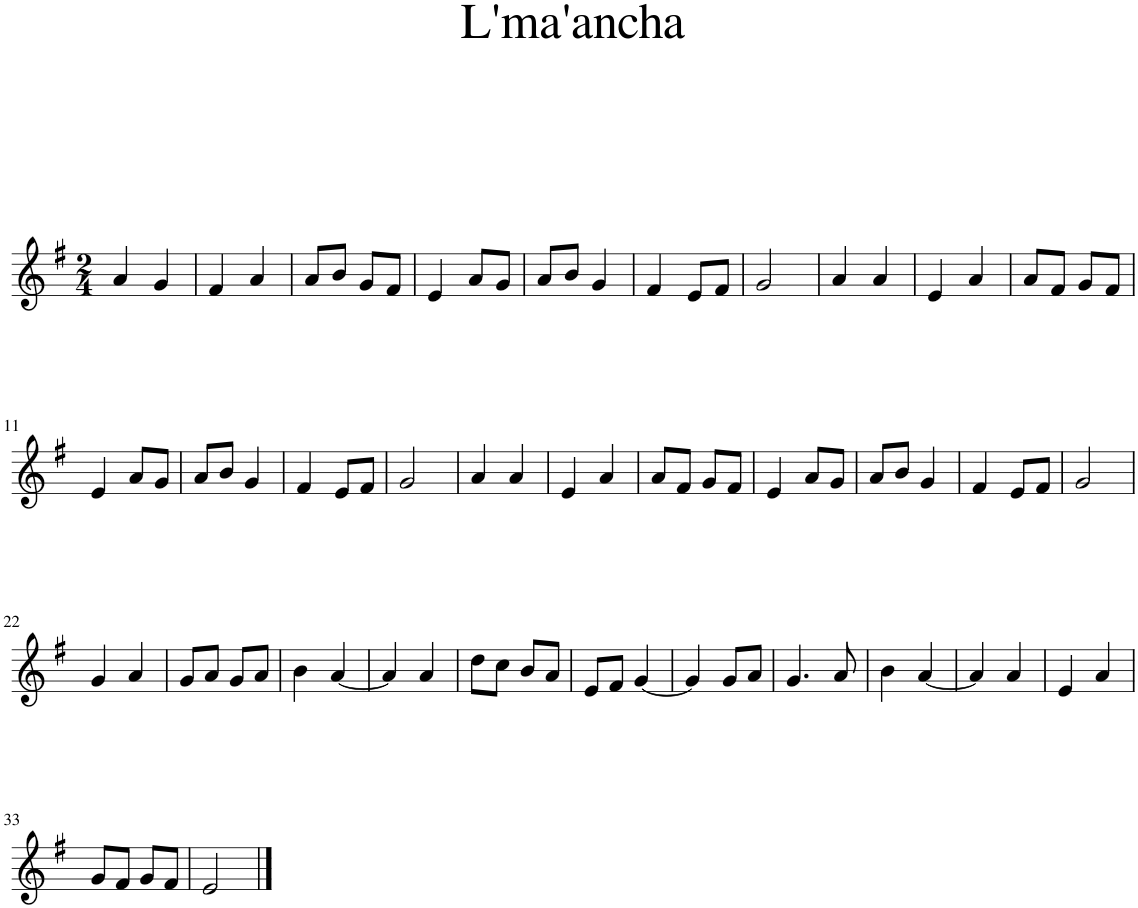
**kern
*part1
*staff1
*I"Bb Trumpet
*I'Bb Tpt.
*clefG2
*Trd1c2
*k[f#]
*M2/4
=1
4a/
4g/
=2
4f#/
4a/
=3
8a/L
8b/J
8g/L
8f#/J
=4
4e/
8a/L
8g/J
=5
8a/L
8b/J
4g/
=6
4f#/
8e/L
8f#/J
=7
2g/
=8
4a/
4a/
=9
4e/
4a/
=10
8a/L
8f#/J
8g/L
8f#/J
!!LO:LB:g=z
=11
4e/
8a/L
8g/J
=12
8a/L
8b/J
4g/
=13
4f#/
8e/L
8f#/J
=14
2g/
=15
4a/
4a/
=16
4e/
4a/
=17
8a/L
8f#/J
8g/L
8f#/J
=18
4e/
8a/L
8g/J
=19
8a/L
8b/J
4g/
=20
4f#/
8e/L
8f#/J
=21
2g/
!!LO:LB:g=z
=22
4g/
4a/
=23
8g/L
8a/J
8g/L
8a/J
=24
4b\
[4a/
=25
4a/]
4a/
=26
8dd\L
8cc\J
8b/L
8a/J
=27
8e/L
8f#/J
[4g/
=28
4g/]
8g/L
8a/J
=29
4.g/
8a/
=30
4b\
[4a/
=31
4a/]
4a/
=32
4e/
4a/
!!LO:LB:g=z
=33
8g/L
8f#/J
8g/L
8f#/J
=34
2e/
==
*-
